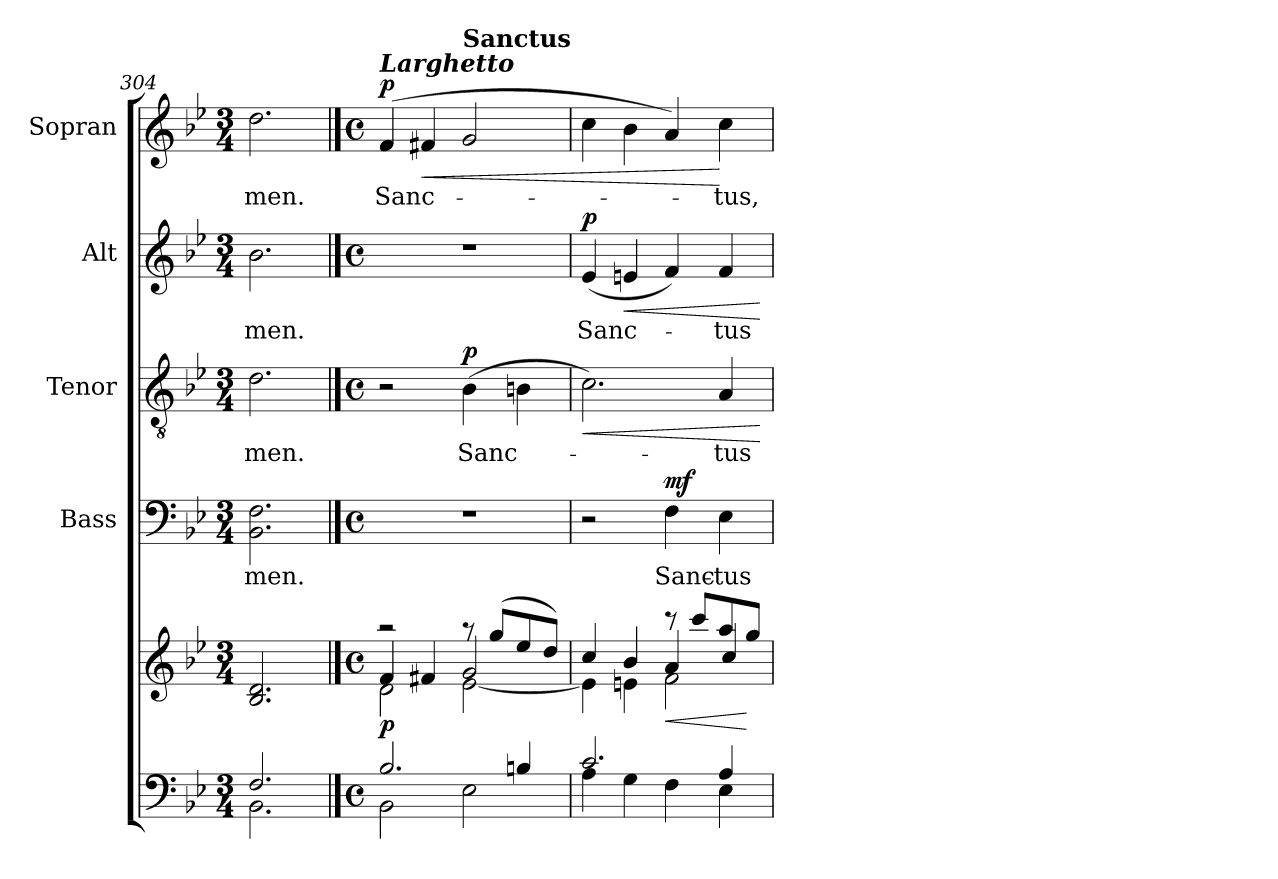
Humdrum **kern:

**kern	**kern	**dynam	**kern	**text	**dynam	**kern	**text	**dynam	**kern	**text	**dynam	**kern	**text	**dynam
*part5	*part5	*part5	*part4	*part4	*part4	*part3	*part3	*part3	*part2	*part2	*part2	*part1	*part1	*part1
*staff6	*staff5	*staff5/6	*staff4	*staff4	*staff4	*staff3	*staff3	*staff3	*staff2	*staff2	*staff2	*staff1	*staff1	*staff1
*	*	*	*I"Bass	*	*	*I"Tenor	*	*	*I"Alt	*	*	*I"Sopran	*	*
*	*	*	*I'B.	*	*	*I'T.	*	*	*I'A.	*	*	*I'S.	*	*
*clefF4	*clefG2	*	*clefF4	*	*	*clefGv2	*	*	*clefG2	*	*	*clefG2	*	*
*k[b-e-]	*k[b-e-]	*	*k[b-e-]	*	*	*k[b-e-]	*	*	*k[b-e-]	*	*	*k[b-e-]	*	*
*B-:	*B-:	*	*B-:	*	*	*B-:	*	*	*B-:	*	*	*B-:	*	*
*M3/4	*M3/4	*	*M3/4	*	*	*M3/4	*	*	*M3/4	*	*	*M3/4	*	*
=304	=304	=304	=304	=304	=304	=304	=304	=304	=304	=304	=304	=304	=304	=304
*^	*	*	*	*	*	*	*	*	*	*	*	*	*	*
!	!	!	!	!	!LO:LY:b	!	!	!LO:LY:b	!	!	!LO:LY:b	!	!	!LO:LY:b	!
2.F/	2.BB-\	2.B-/ 2.d/	.	2.BB-\ 2.F\	-men.	.	2.d\	-men.	.	2.b-\	-men.	.	2.dd\	-men.	.
!!LO:LB:g=z
==305	==305	==305	==305	==305	==305	==305	==305	==305	==305	==305	==305	==305	==305	==305	==305
*M4/4	*	*M4/4	*	*M4/4	*	*	*M4/4	*	*	*M4/4	*	*	*M4/4	*	*
*met(c)	*	*met(c)	*	*met(c)	*	*	*met(c)	*	*	*met(c)	*	*	*met(c)	*	*
*	*	*^	*	*	*	*	*	*	*	*	*	*	*	*	*
*	*	*	*^	*	*	*	*	*	*	*	*	*	*	*	*	*
!	!	!	!	!	!	!	!	!	!	!	!	!	!	!	!LO:TX:a:Bi:t=Larghetto	!	!
!	!	!	!	!	!LO:DY:b	!	!	!	!	!	!	!	!	!	!	!LO:LY:b	!LO:DY:a
2.B-/	2BB-\	2raa	2d\	4f/	p	1r	.	.	2r	.	.	1r	.	.	(4f/	Sanc-	p
!	!	!	!	!	!	!	!	!	!	!	!	!	!	!	!	!	!LO:HP:b
.	.	.	.	4f#X/	.	.	.	.	.	.	.	.	.	.	4f#X/	.	<
!	!	!	!	!	!	!	!	!	!	!	!	!	!	!	!LO:TX:a:B:t=Sanctus	!	!
!	!	!	!	!	!	!	!	!	!	!LO:LY:b	!LO:DY:a	!	!	!	!	!	!
.	2E-\	8raa	[<2e-\	2g/	.	.	.	.	(>4B-\	Sanc-	p	.	.	.	2g/	.	.
.	.	(>8gg/L	.	.	.	.	.	.	.	.	.	.	.	.	.	.	.
4Bn/	.	8ee-/	.	.	.	.	.	.	4Bn\	.	.	.	.	.	.	.	.
.	.	8dd/J)	.	.	.	.	.	.	.	.	.	.	.	.	.	.	.
=306	=306	=306	=306	=306	=306	=306	=306	=306	=306	=306	=306	=306	=306	=306	=306	=306	=306
!	!	!	!	!	!	!	!	!	!	!	!LO:HP:b	!	!LO:LY:b	!LO:DY:a	!	!	!
2.c/	4A\	4ryy	4e-\]	4cc/	.	2r	.	.	2.c\)	.	<	(<4e-/	Sanc-	p	4cc\	.	.
!	!	!	!	!	!	!	!	!	!	!	!	!	!	!LO:HP:b	!	!	!
.	4G\	4ryy	4en\	4b-/	.	.	.	.	.	.	.	4en/	.	<	4b-\	.	.
!	!	!	!	!	!LO:HP:b	!	!LO:LY:b	!LO:DY:a	!	!	!	!	!	!	!	!	!
.	4F\	8rccc	2f\	4a/	<	4F\	Sanc-	mf	.	.	.	4f/)	.	.	4a/)	.	.
.	.	8ccc/L	.	.	.	.	.	.	.	.	.	.	.	.	.	.	.
!	!	!	!	!	!	!	!LO:LY:b	!	!	!LO:LY:b	!	!	!LO:LY:b	!	!	!LO:LY:b	!
4A/	4E-\	8aa/	.	4cc/	.	4E-\	-tus	.	4A/	-tus	.	4f/	-tus	.	4cc\	-tus,	[
.	.	8gg/J	.	.	[	.	.	.	.	.	.	.	.	.	.	.	.
*v	*v	*	*	*	*	*	*	*	*	*	*	*	*	*	*	*	*
*	*v	*v	*v	*	*	*	*	*	*	*	*	*	*	*	*	*
.	.	.	.	.	.	.	.	[	.	.	[	.	.	.
=	=	=	=	=	=	=	=	=	=	=	=	=	=	=
*-	*-	*-	*-	*-	*-	*-	*-	*-	*-	*-	*-	*-	*-	*-
